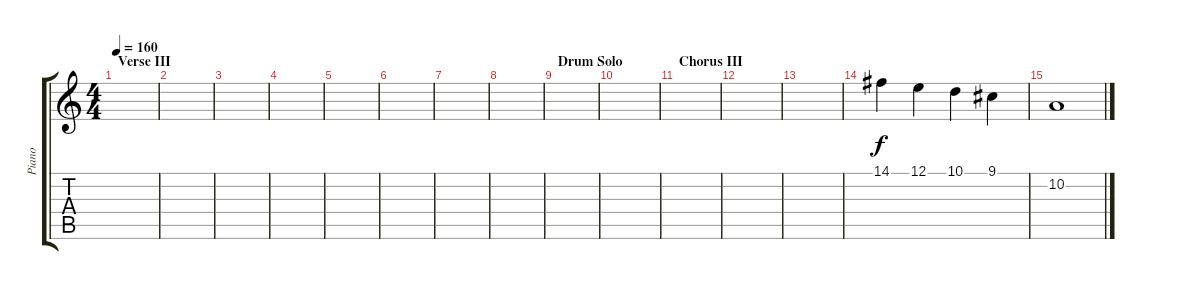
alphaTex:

\track ("Piano" "Piano") {instrument electricgrandpiano}
\staff {score tabs}
\tuning (E4 B3 G3 D3 A2 E2) {hide}
\ts (4 4)
\section ("" "Verse III")
\tempo 160
\clef g2
\ks c
|
|
|
|
|
|
|
|
\section ("" "Drum Solo")
|
|
\section ("" "Chorus III")
|
|
|
14.1.4 12.1.4 10.1.4 9.1.4 |
10.2.1
